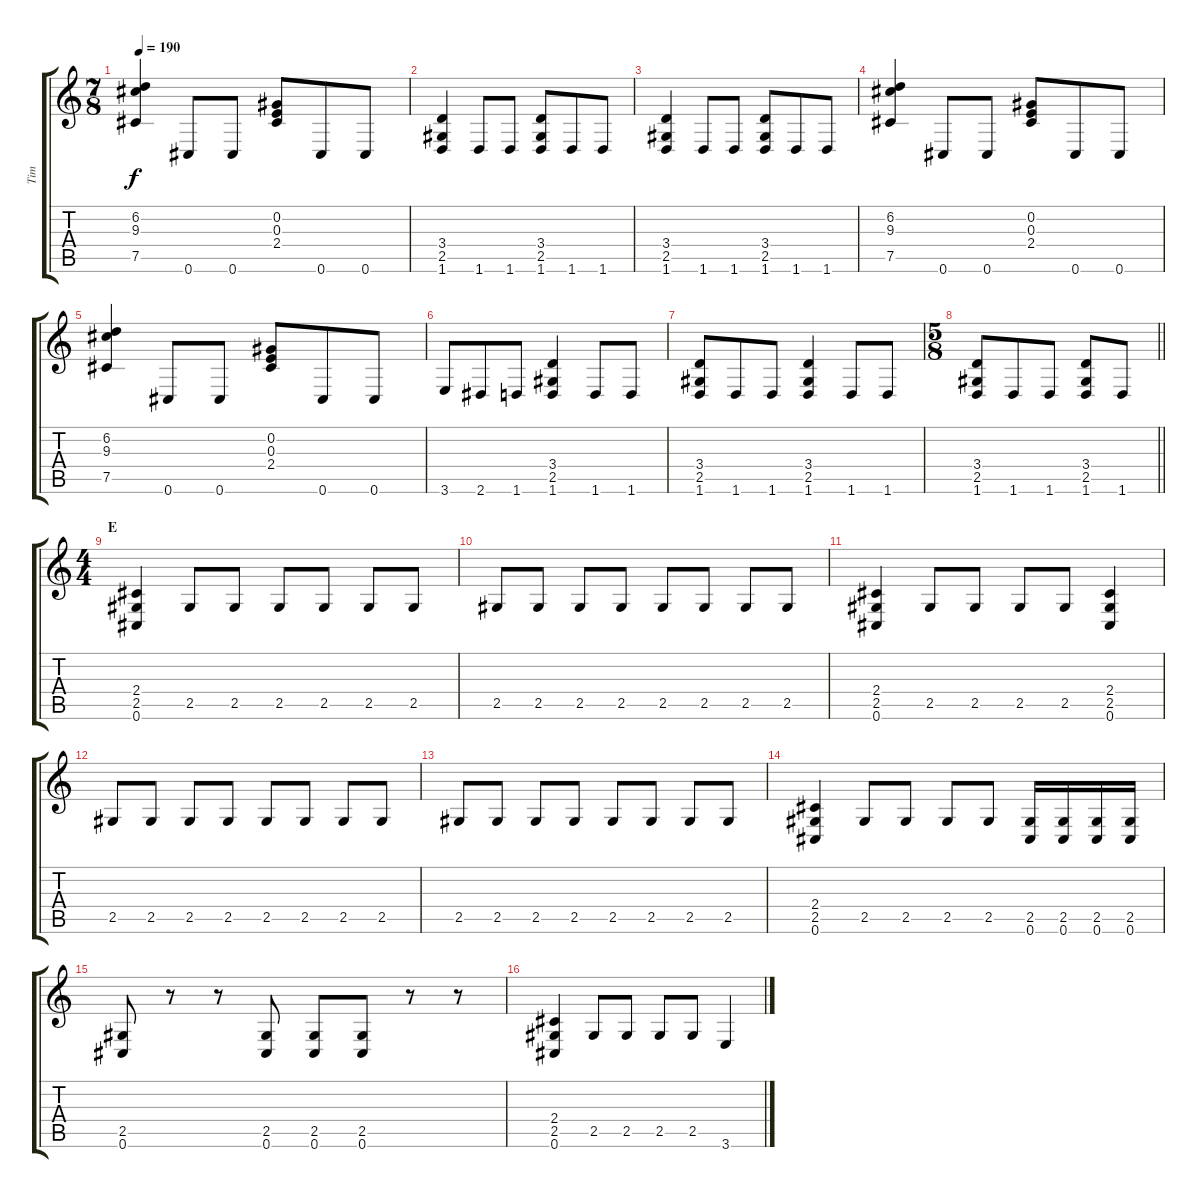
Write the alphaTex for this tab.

\track ("Tim" "Tim") {instrument distortionguitar}
\staff {score tabs}
\tuning (Db4 Ab3 E3 B2 Gb2 Db2) {hide}
\ts (7 8)
\tempo 190
\clef g2
\ks c
(6.2 9.3 7.5).4{dy f} 0.6.8 0.6.8 (0.2 0.3 2.4).8 0.6.8 0.6.8 |
(3.4 2.5 1.6).4 1.6.8 1.6.8 (3.4 2.5 1.6).8 1.6.8 1.6.8 |
(3.4 2.5 1.6).4 1.6.8 1.6.8 (3.4 2.5 1.6).8 1.6.8 1.6.8 |
(6.2 9.3 7.5).4 0.6.8 0.6.8 (0.2 0.3 2.4).8 0.6.8 0.6.8 |
(6.2 9.3 7.5).4 0.6.8 0.6.8 (0.2 0.3 2.4).8 0.6.8 0.6.8 |
3.6.8 2.6.8 1.6.8 (3.4 2.5 1.6).4 1.6.8 1.6.8 |
(3.4 2.5 1.6).8 1.6.8 1.6.8 (3.4 2.5 1.6).4 1.6.8 1.6.8 |
\ts (5 8)
\barLineRight lightlight
(3.4 2.5 1.6).8 1.6.8 1.6.8 (3.4 2.5 1.6).8 1.6.8 |
\ts (4 4)
\section ("" "E")
(2.4 2.5 0.6).4 2.5.8{instrument guitarharmonics} 2.5.8 2.5.8 2.5.8 2.5.8 2.5.8 |
2.5.8 2.5.8 2.5.8 2.5.8 2.5.8 2.5.8 2.5.8 2.5.8 |
(2.4 2.5 0.6).4{instrument distortionguitar} 2.5.8{instrument guitarharmonics} 2.5.8 2.5.8 2.5.8 (2.4 2.5 0.6).4{instrument distortionguitar} |
2.5.8{instrument guitarharmonics} 2.5.8 2.5.8 2.5.8 2.5.8 2.5.8 2.5.8 2.5.8 |
2.5.8 2.5.8 2.5.8 2.5.8 2.5.8 2.5.8 2.5.8 2.5.8 |
(2.4 2.5 0.6).4{instrument distortionguitar} 2.5.8{instrument guitarharmonics} 2.5.8 2.5.8 2.5.8 (2.5 0.6).16{instrument distortionguitar} (2.5 0.6).16 (2.5 0.6).16 (2.5 0.6).16 |
(2.5 0.6).8 r.8 r.8 (2.5 0.6).8 (2.5 0.6).8 (2.5 0.6).8 r.8 r.8 |
(2.4 2.5 0.6).4 2.5.8{instrument guitarharmonics} 2.5.8 2.5.8 2.5.8 3.6{sl}.4{instrument distortionguitar}
